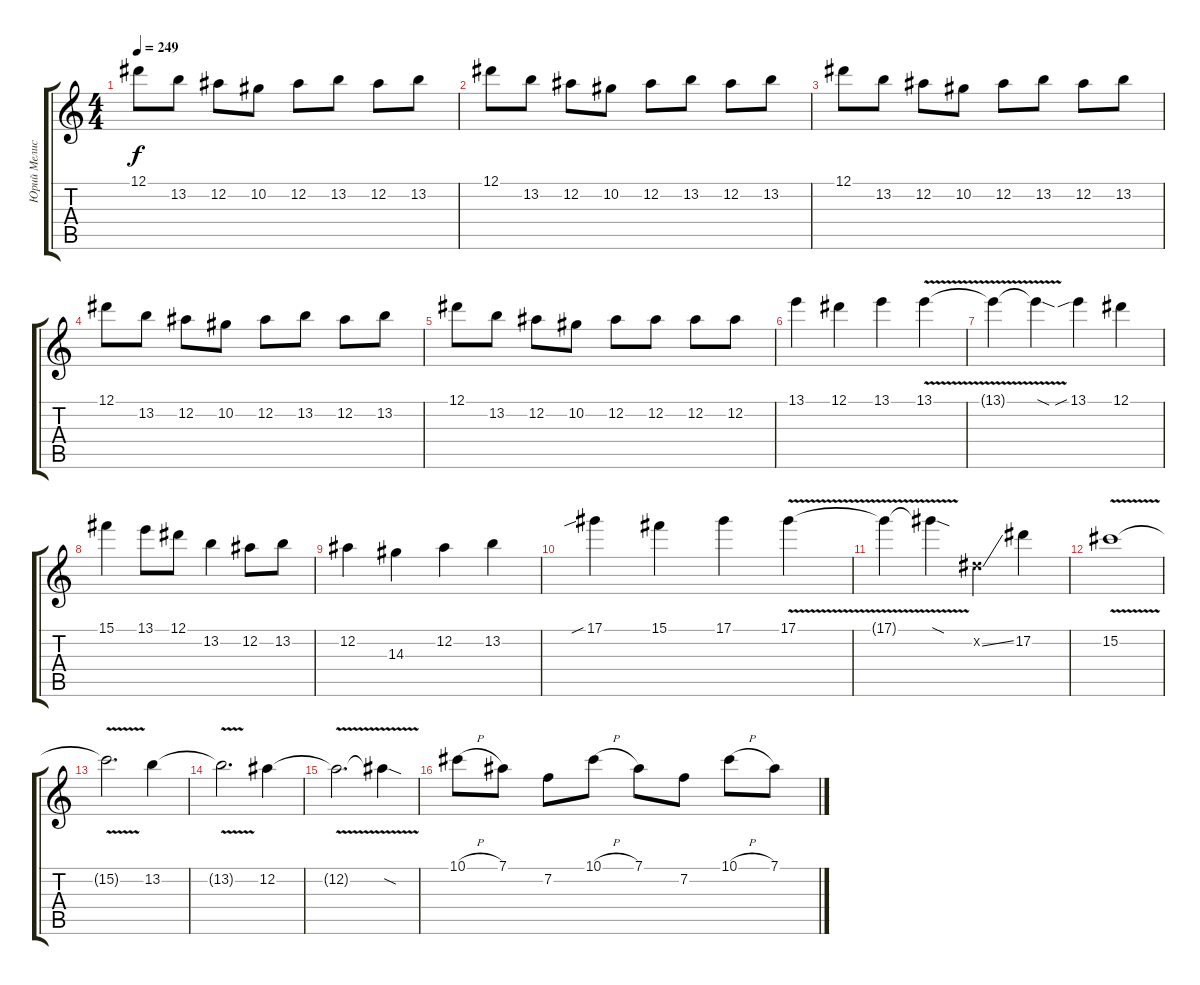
\track ("Юрий Мелисов" "Юрий Мелис") {instrument distortionguitar}
\staff {score tabs}
\tuning (Eb4 Bb3 Gb3 Db3 Ab2 Eb2) {hide}
\ts (4 4)
\tempo 249
\clef g2
\ks c
12.1.8{dy f} 13.2.8 12.2.8 10.2.8 12.2.8 13.2.8 12.2.8 13.2.8 |
12.1.8 13.2.8 12.2.8 10.2.8 12.2.8 13.2.8 12.2.8 13.2.8 |
12.1.8 13.2.8 12.2.8 10.2.8 12.2.8 13.2.8 12.2.8 13.2.8 |
12.1.8 13.2.8 12.2.8 10.2.8 12.2.8 13.2.8 12.2.8 13.2.8 |
12.1.8 13.2.8 12.2.8 10.2.8 12.2.8 12.2.8 12.2.8 12.2.8 |
13.1.4 12.1.4 13.1.4 13.1{v}.4 |
13.1{v t}.4 13.1{sod t}.4 13.1{sib}.4 12.1.4 |
15.1.4 13.1.8 12.1.8 13.2.4 12.2.8 13.2.8 |
12.2.4 14.3.4 12.2.4 13.2.4 |
17.1{sib}.4 15.1.4 17.1.4 17.1{v}.4 |
17.1{v t}.4 17.1{sod t}.4 5.2{ss x}.4 17.2.4 |
15.2{v}.1 |
15.2{v t}.2{d} 13.2.4 |
13.2{v t}.2{d} 12.2.4 |
12.2{v t}.2{d} 12.2{sod t}.4 |
10.1{h}.8 7.1.8 7.2.8 10.1{h}.8 7.1.8 7.2.8 10.1{h}.8 7.1.8
